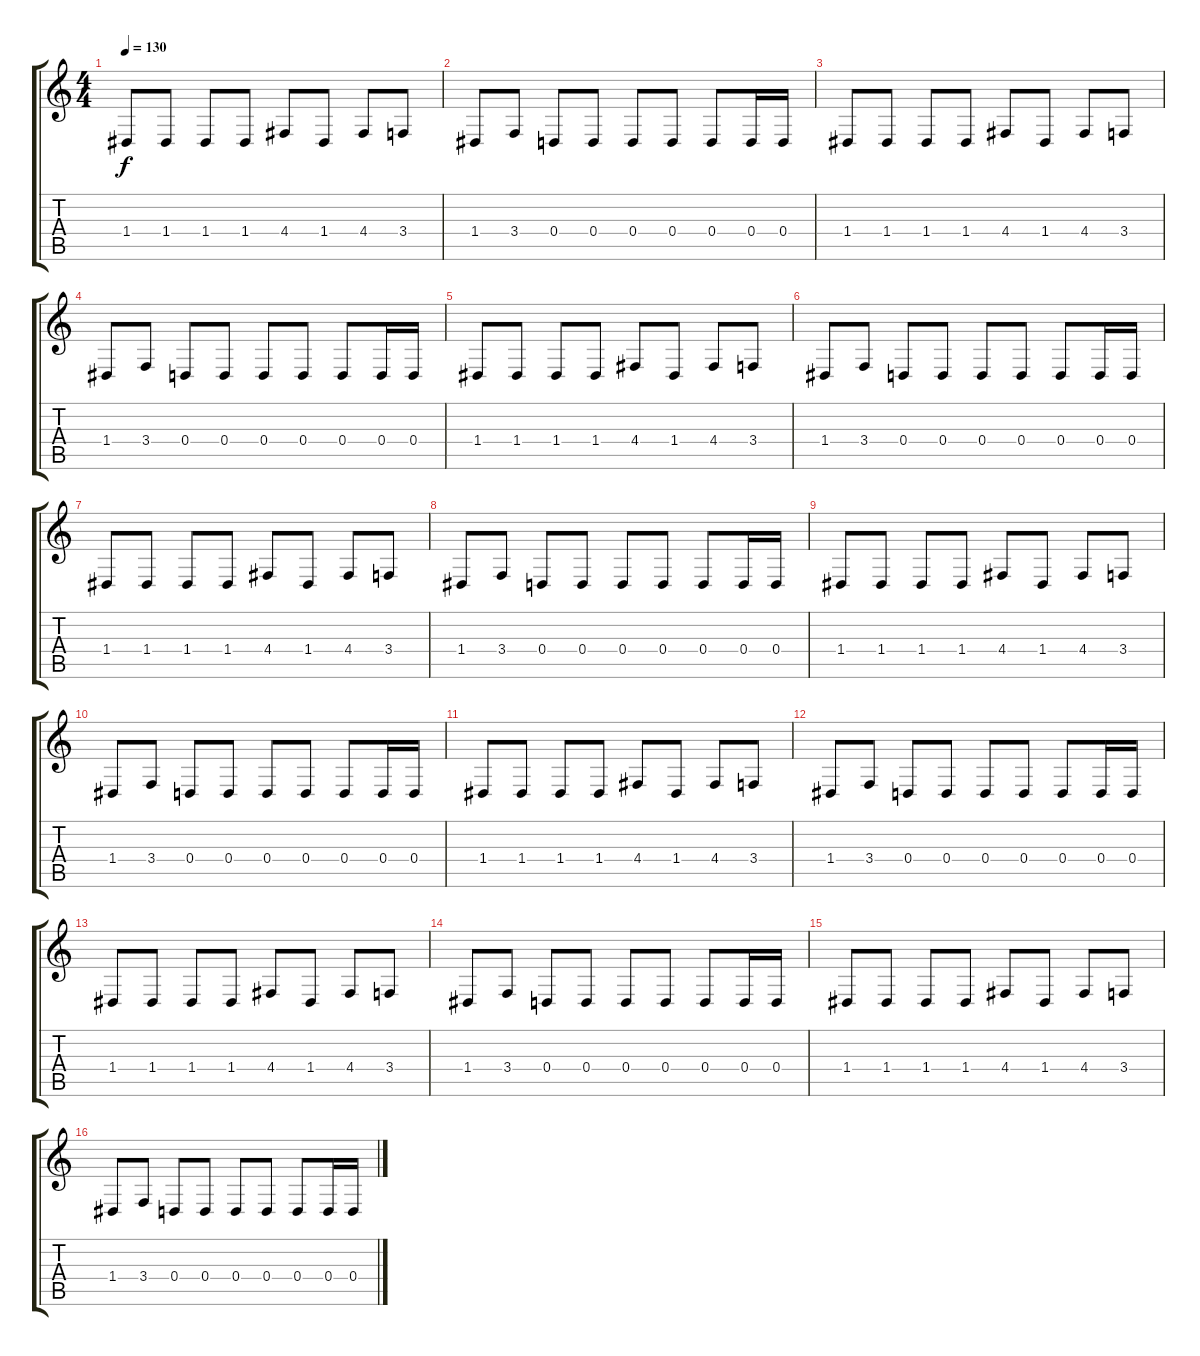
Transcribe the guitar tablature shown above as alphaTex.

\track "" {instrument shanai}
\staff {score tabs}
\tuning (E4 B3 G3 D3 A2 E2) {hide}
\ts (4 4)
\tempo 130
\clef g2
\ks c
1.4.8{dy f} 1.4.8 1.4.8 1.4.8 4.4.8 1.4.8 4.4.8 3.4.8 |
1.4.8 3.4.8 0.4.8 0.4.8 0.4.8 0.4.8 0.4.8 0.4.16 0.4.16 |
1.4.8 1.4.8 1.4.8 1.4.8 4.4.8 1.4.8 4.4.8 3.4.8 |
1.4.8 3.4.8 0.4.8 0.4.8 0.4.8 0.4.8 0.4.8 0.4.16 0.4.16 |
1.4.8 1.4.8 1.4.8 1.4.8 4.4.8 1.4.8 4.4.8 3.4.8 |
1.4.8 3.4.8 0.4.8 0.4.8 0.4.8 0.4.8 0.4.8 0.4.16 0.4.16 |
1.4.8 1.4.8 1.4.8 1.4.8 4.4.8 1.4.8 4.4.8 3.4.8 |
1.4.8 3.4.8 0.4.8 0.4.8 0.4.8 0.4.8 0.4.8 0.4.16 0.4.16 |
1.4.8 1.4.8 1.4.8 1.4.8 4.4.8 1.4.8 4.4.8 3.4.8 |
1.4.8 3.4.8 0.4.8 0.4.8 0.4.8 0.4.8 0.4.8 0.4.16 0.4.16 |
1.4.8 1.4.8 1.4.8 1.4.8 4.4.8 1.4.8 4.4.8 3.4.8 |
1.4.8 3.4.8 0.4.8 0.4.8 0.4.8 0.4.8 0.4.8 0.4.16 0.4.16 |
1.4.8 1.4.8 1.4.8 1.4.8 4.4.8 1.4.8 4.4.8 3.4.8 |
1.4.8 3.4.8 0.4.8 0.4.8 0.4.8 0.4.8 0.4.8 0.4.16 0.4.16 |
1.4.8 1.4.8 1.4.8 1.4.8 4.4.8 1.4.8 4.4.8 3.4.8 |
1.4.8 3.4.8 0.4.8 0.4.8 0.4.8 0.4.8 0.4.8 0.4.16 0.4.16
